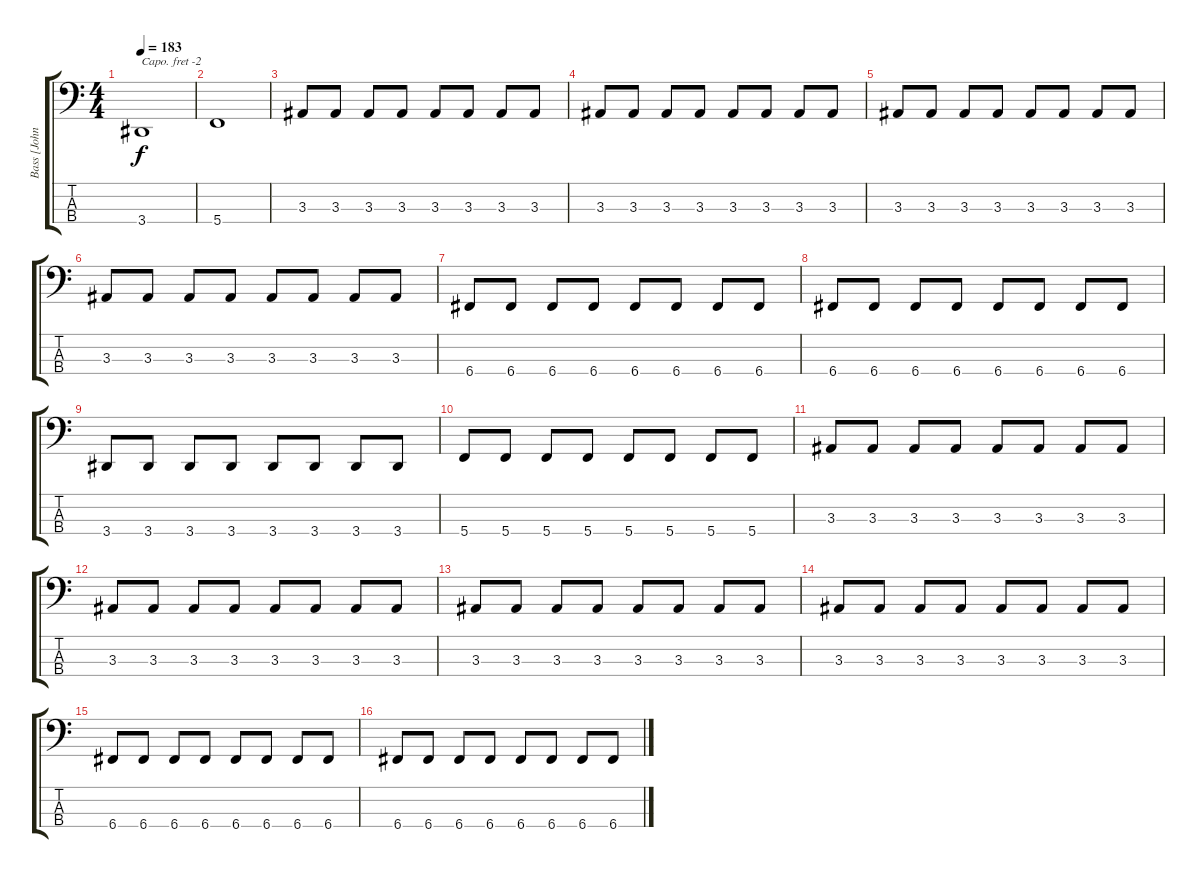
\track ("Bass [Johnny Christ]" "Bass [John") {instrument electricbassfinger}
\staff {score tabs}
\capo -2
\tuning (G2 D2 A1 D1) {hide}
\ts (4 4)
\tempo 183
\clef f4
\ks c
3.4.1{dy f} |
5.4.1 |
3.3.8 3.3.8 3.3.8 3.3.8 3.3.8 3.3.8 3.3.8 3.3.8 |
3.3.8 3.3.8 3.3.8 3.3.8 3.3.8 3.3.8 3.3.8 3.3.8 |
3.3.8 3.3.8 3.3.8 3.3.8 3.3.8 3.3.8 3.3.8 3.3.8 |
3.3.8 3.3.8 3.3.8 3.3.8 3.3.8 3.3.8 3.3.8 3.3.8 |
6.4.8 6.4.8 6.4.8 6.4.8 6.4.8 6.4.8 6.4.8 6.4.8 |
6.4.8 6.4.8 6.4.8 6.4.8 6.4.8 6.4.8 6.4.8 6.4.8 |
3.4.8 3.4.8 3.4.8 3.4.8 3.4.8 3.4.8 3.4.8 3.4.8 |
5.4.8 5.4.8 5.4.8 5.4.8 5.4.8 5.4.8 5.4.8 5.4.8 |
3.3.8 3.3.8 3.3.8 3.3.8 3.3.8 3.3.8 3.3.8 3.3.8 |
3.3.8 3.3.8 3.3.8 3.3.8 3.3.8 3.3.8 3.3.8 3.3.8 |
3.3.8 3.3.8 3.3.8 3.3.8 3.3.8 3.3.8 3.3.8 3.3.8 |
3.3.8 3.3.8 3.3.8 3.3.8 3.3.8 3.3.8 3.3.8 3.3.8 |
6.4.8 6.4.8 6.4.8 6.4.8 6.4.8 6.4.8 6.4.8 6.4.8 |
6.4.8 6.4.8 6.4.8 6.4.8 6.4.8 6.4.8 6.4.8 6.4.8
